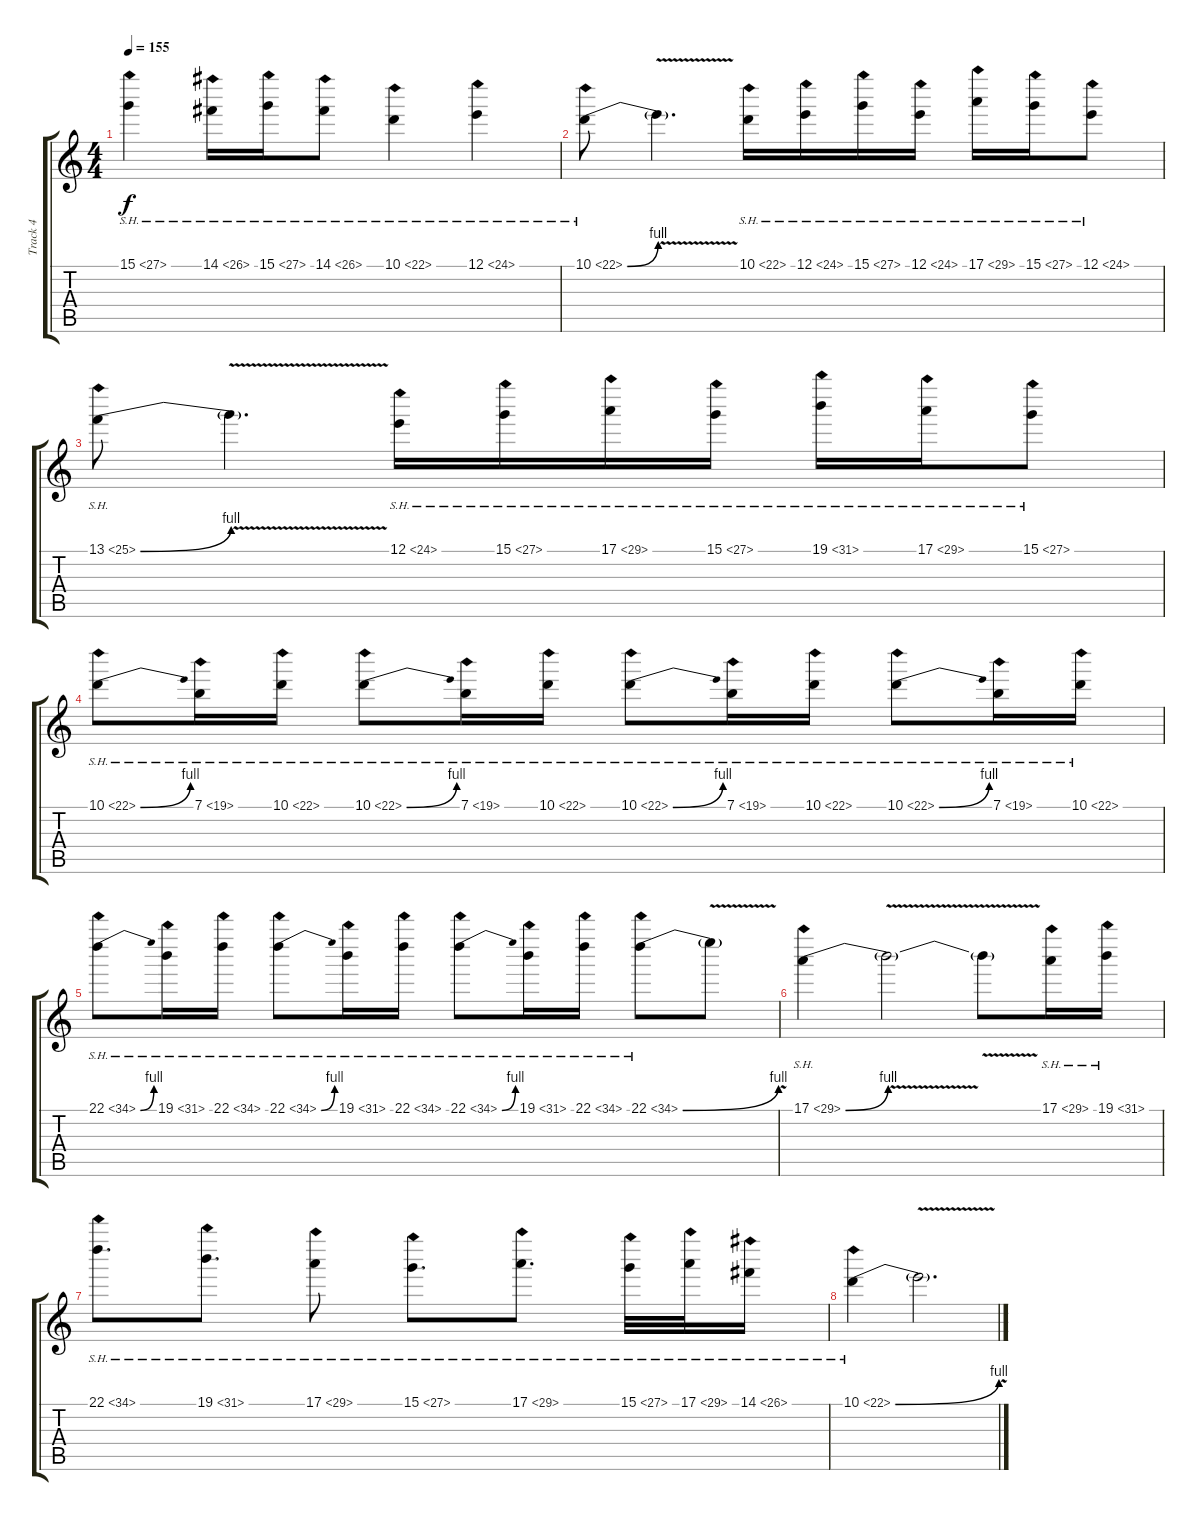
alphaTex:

\track ("Track 4" "Track 4") {instrument distortionguitar}
\staff {score tabs}
\tuning (E4 B3 G3 D3 A2 E2) {hide}
\ts (4 4)
\tempo 155
\clef g2
\ks c
15.1{sh 12}.4{dy f} 14.1{sh 12}.16 15.1{sh 12}.16 14.1{sh 12}.8 10.1{sh 12}.4 12.1{sh 12}.4 |
10.1{be (bend 0 0 60 4) sh 12}.8 10.1{v t}.4{d} 10.1{sh 12}.16 12.1{sh 12}.16 15.1{sh 12}.16 12.1{sh 12}.16 17.1{sh 12}.16 15.1{sh 12}.16 12.1{sh 12}.8 |
13.1{be (bend 0 0 60 4) sh 12}.8 13.1{v t}.4{d} 12.1{sh 12}.16 15.1{sh 12}.16 17.1{sh 12}.16 15.1{sh 12}.16 19.1{sh 12}.16 17.1{sh 12}.16 15.1{sh 12}.8 |
10.1{be (bend 0 0 60 4) sh 12}.8 7.1{sh 12}.16 10.1{sh 12}.16 10.1{be (bend 0 0 60 4) sh 12}.8 7.1{sh 12}.16 10.1{sh 12}.16 10.1{be (bend 0 0 60 4) sh 12}.8 7.1{sh 12}.16 10.1{sh 12}.16 10.1{be (bend 0 0 60 4) sh 12}.8 7.1{sh 12}.16 10.1{sh 12}.16 |
22.1{be (bend 0 0 60 4) sh 12}.8 19.1{sh 12}.16 22.1{sh 12}.16 22.1{be (bend 0 0 60 4) sh 12}.8 19.1{sh 12}.16 22.1{sh 12}.16 22.1{be (bend 0 0 60 4) sh 12}.8 19.1{sh 12}.16 22.1{sh 12}.16 22.1{be (bend 0 0 60 4) sh 12}.8 22.1{v t}.8 |
17.1{be (bend 0 0 60 4) sh 12}.4 17.1{v t}.2 17.1{t}.8 17.1{sh 12}.16 19.1{sh 12}.16 |
22.1{sh 12}.8{d} 19.1{sh 12}.8{d} 17.1{sh 12}.8 15.1{sh 12}.8{d} 17.1{sh 12}.8{d} 15.1{sh 12}.32 17.1{sh 12}.32 14.1{sh 12}.16 |
10.1{be (bend 0 0 60 4) sh 12}.4 10.1{v t}.2{d}
